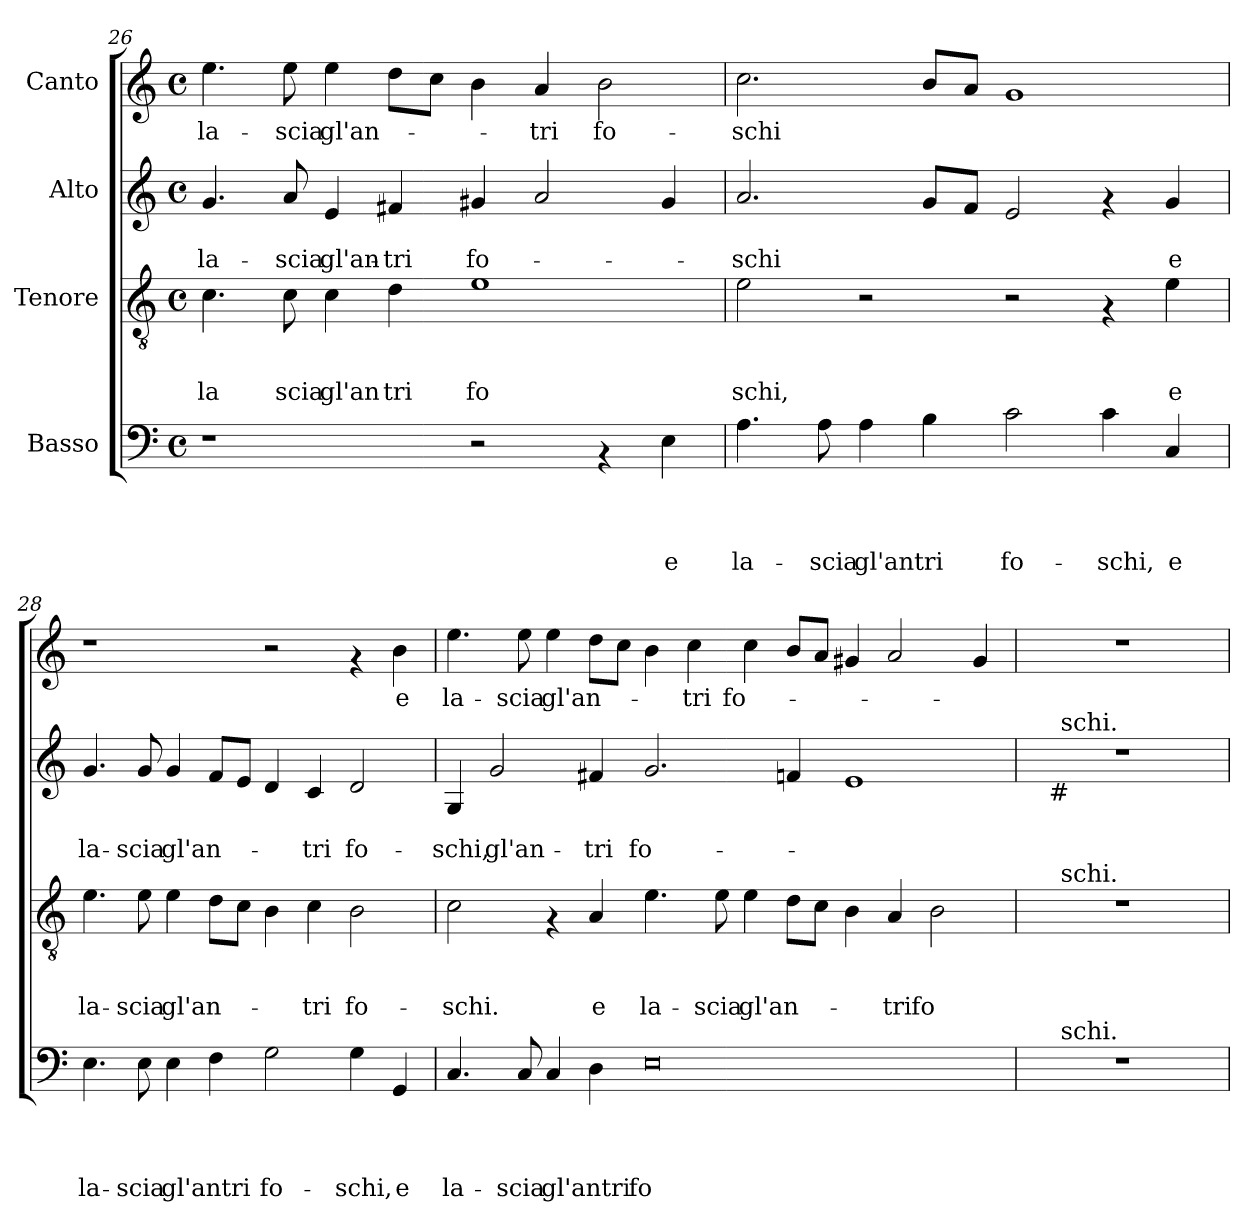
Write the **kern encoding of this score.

**kern	**text	**text	**text	**text	**kern	**text	**text	**text	**kern	**text	**text	**kern	**text
*part4	*part4	*part4	*part4	*part4	*part3	*part3	*part3	*part3	*part2	*part2	*part2	*part1	*part1
*staff4	*staff4	*staff4	*staff4	*staff4	*staff3	*staff3	*staff3	*staff3	*staff2	*staff2	*staff2	*staff1	*staff1
*I"Basso	*	*	*	*	*I"Tenore	*	*	*	*I"Alto	*	*	*I"Canto	*
*clefF4	*	*	*	*	*clefGv2	*	*	*	*clefG2	*	*	*clefG2	*
*k[]	*	*	*	*	*k[]	*	*	*	*k[]	*	*	*k[]	*
*C:	*	*	*	*	*C:	*	*	*	*C:	*	*	*C:	*
*M4/4	*	*	*	*	*M4/4	*	*	*	*M4/4	*	*	*M4/4	*
*met(c)	*	*	*	*	*met(c)	*	*	*	*met(c)	*	*	*met(c)	*
=26	=26	=26	=26	=26	=26	=26	=26	=26	=26	=26	=26	=26	=26
!	!	!	!	!	!	!	!	!LO:LY:b	!	!	!LO:LY:b	!	!LO:LY:b
1r	.	.	.	.	4.c\	.	.	la	4.g/	.	la-	4.ee\	la-
!	!	!	!	!	!	!	!	!LO:LY:b	!	!	!LO:LY:b	!	!LO:LY:b
.	.	.	.	.	8c\	.	.	scia	8a/	.	-scia	8ee\	-scia
!	!	!	!	!	!	!	!	!LO:LY:b	!	!	!LO:LY:b	!	!LO:LY:b
.	.	.	.	.	4c\	.	.	gl'an	4e/	.	gl'an-	4ee\	gl'an-
!	!	!	!	!	!	!	!	!LO:LY:b	!	!	!LO:LY:b	!	!
.	.	.	.	.	4d\	.	.	tri	4f#X/	.	-tri	8dd\L	.
.	.	.	.	.	.	.	.	.	.	.	.	8cc\J	.
!	!	!	!	!	!	!	!	!LO:LY:b	!	!	!LO:LY:b	!	!
2r	.	.	.	.	1e	.	.	fo	4g#X/	.	fo-	4b\	.
!	!	!	!	!	!	!	!	!	!	!	!	!	!LO:LY:b
.	.	.	.	.	.	.	.	.	2a/	.	.	4a/	-tri
!	!	!	!	!	!	!	!	!	!	!	!	!	!LO:LY:b
4rAA	.	.	.	.	.	.	.	.	.	.	.	2b\	fo-
!	!	!	!	!LO:LY:b	!	!	!	!	!	!	!	!	!
4E\	.	.	.	e	.	.	.	.	4g#/	.	.	.	.
!!LO:PB:g=z
=27	=27	=27	=27	=27	=27	=27	=27	=27	=27	=27	=27	=27	=27
!	!	!	!	!LO:LY:b	!	!	!	!LO:LY:b	!	!	!LO:LY:b	!	!LO:LY:b
4.A\	.	.	.	la-	2e\	.	.	schi,	2.a/	.	-schi	2.cc\	-schi
!	!	!	!	!LO:LY:b	!	!	!	!	!	!	!	!	!
8A\	.	.	.	-scia	.	.	.	.	.	.	.	.	.
!	!	!	!	!LO:LY:b	!	!	!	!	!	!	!	!	!
4A\	.	.	.	gl'antri	2r	.	.	.	.	.	.	.	.
4B\	.	.	.	.	.	.	.	.	8g/L	.	.	8b/L	.
.	.	.	.	.	.	.	.	.	8f/J	.	.	8a/J	.
!	!	!	!	!LO:LY:b	!	!	!	!	!	!	!	!	!
2c\	.	.	.	fo-	2r	.	.	.	2e/	.	.	1g	.
!	!	!	!	!LO:LY:b	!	!	!	!	!	!	!	!	!
4c\	.	.	.	-schi,	4rF	.	.	.	4rf	.	.	.	.
!	!	!	!	!LO:LY:b	!	!	!	!LO:LY:b	!	!	!LO:LY:b	!	!
4C/	.	.	.	e	4e\	.	.	e	4g/	.	e	.	.
=28	=28	=28	=28	=28	=28	=28	=28	=28	=28	=28	=28	=28	=28
!	!	!	!	!LO:LY:b	!	!	!	!LO:LY:b	!	!	!LO:LY:b	!	!
4.E\	.	.	.	la-	4.e\	.	.	la-	4.g/	.	la-	1r	.
!	!	!	!	!LO:LY:b	!	!	!	!LO:LY:b	!	!	!LO:LY:b	!	!
8E\	.	.	.	-scia	8e\	.	.	-scia	8g/	.	-scia	.	.
!	!	!	!	!LO:LY:b	!	!	!	!LO:LY:b	!	!	!LO:LY:b	!	!
4E\	.	.	.	gl'antri	4e\	.	.	gl'an-	4g/	.	gl'an-	.	.
4F\	.	.	.	.	8d\L	.	.	.	8f/L	.	.	.	.
.	.	.	.	.	8c\J	.	.	.	8e/J	.	.	.	.
!	!	!	!	!LO:LY:b	!	!	!	!	!	!	!	!	!
2G\	.	.	.	fo-	4B\	.	.	.	4d/	.	.	2r	.
!	!	!	!	!	!	!	!	!LO:LY:b	!	!	!LO:LY:b	!	!
.	.	.	.	.	4c\	.	.	-tri	4c/	.	-tri	.	.
!	!	!	!	!LO:LY:b	!	!	!	!LO:LY:b	!	!	!LO:LY:b	!	!
4G\	.	.	.	-schi,	2B\	.	.	fo-	2d/	.	fo-	4rf	.
!	!	!	!	!LO:LY:b	!	!	!	!	!	!	!	!	!LO:LY:b
4GG/	.	.	.	e	.	.	.	.	.	.	.	4b\	e
=29	=29	=29	=29	=29	=29	=29	=29	=29	=29	=29	=29	=29	=29
!	!	!	!	!LO:LY:b	!	!	!	!LO:LY:b	!	!	!LO:LY:b	!	!LO:LY:b
4.C/	.	.	.	la-	2c\	.	.	-schi.	4G/	.	-schi,	4.ee\	la-
!	!	!	!	!	!	!	!	!	!	!	!LO:LY:b	!	!
.	.	.	.	.	.	.	.	.	2g/	.	gl'an-	.	.
!	!	!	!	!LO:LY:b	!	!	!	!	!	!	!	!	!LO:LY:b
8C/	.	.	.	-scia	.	.	.	.	.	.	.	8ee\	-scia
!	!	!	!	!LO:LY:b	!	!	!	!	!	!	!	!	!LO:LY:b
4C/	.	.	.	gl'antri	4rF	.	.	.	.	.	.	4ee\	gl'an-
!	!	!	!	!	!	!	!	!LO:LY:b	!	!	!LO:LY:b	!	!
4D\	.	.	.	.	4A/	.	.	e	4f#X/	.	-tri	8dd\L	.
.	.	.	.	.	.	.	.	.	.	.	.	8cc\J	.
!	!	!	!	!LO:LY:b	!	!	!	!LO:LY:b	!	!	!LO:LY:b	!	!
0E	.	.	.	fo-	4.e\	.	.	la-	2.g/	.	fo-	4b\	.
!	!	!	!	!	!	!	!	!	!	!	!	!	!LO:LY:b
.	.	.	.	.	.	.	.	.	.	.	.	4cc\	-tri
!	!	!	!	!	!	!	!	!LO:LY:b	!	!	!	!	!
.	.	.	.	.	8e\	.	.	-scia	.	.	.	.	.
!	!	!	!	!	!	!	!	!LO:LY:b	!	!	!	!	!LO:LY:b
.	.	.	.	.	4e\	.	.	gl'an-	.	.	.	4cc\	fo-
.	.	.	.	.	8d\L	.	.	.	4fn/	.	.	8b/L	.
.	.	.	.	.	8c\J	.	.	.	.	.	.	8a/J	.
.	.	.	.	.	4B\	.	.	.	1e	.	.	4g#X/	.
!	!	!	!	!	!	!	!	!LO:LY:b	!	!	!	!	!
.	.	.	.	.	4A/	.	.	-tri	.	.	.	2a/	.
!	!	!	!	!	!	!	!	!LO:LY:b	!	!	!	!	!
.	.	.	.	.	2B\	.	.	fo-	.	.	.	.	.
.	.	.	.	.	.	.	.	.	.	.	.	4g#/	.
=30	=30	=30	=30	=30	=30	=30	=30	=30	=30	=30	=30	=30	=30
*^	*	*	*	*	*^	*	*	*	*^	*	*	*	*
*	*	*	*	*	*	*	*	*	*	*	*	*^	*	*	*	*
1r	16..ryy	.	.	.	.	1r	16..ryy	.	.	.	1r	16ryy	16..ryy	.	.	1r	.
.	.	.	.	.	.	.	.	.	.	.	.	64ryy	.	.	.	.	.
!	!	!	!	!	!	!	!	!	!	!	!	!LO:TX:b:t=#	!	!	!	!	!
.	.	.	.	.	.	.	.	.	.	.	.	2ryy	.	.	.	.	.
!	!	!	!	!	!	!	!	!	!	!	!	!	!LO:TX:a:t=schi.	!	!	!	!
!	!	!	!	!	!	!	!LO:TX:a:t=schi.	!	!	!	!	!	!	!	!	!	!
!	!LO:TX:a:t=schi.	!	!	!	!	!	!	!	!	!	!	!	!	!	!	!	!
.	2ryy	.	.	.	.	.	2ryy	.	.	.	.	.	2ryy	.	.	.	.
.	.	.	.	.	.	.	.	.	.	.	.	4ryy	.	.	.	.	.
.	4ryy	.	.	.	.	.	4ryy	.	.	.	.	.	4ryy	.	.	.	.
.	.	.	.	.	.	.	.	.	.	.	.	8ryy	.	.	.	.	.
.	8ryy	.	.	.	.	.	8ryy	.	.	.	.	.	8ryy	.	.	.	.
.	.	.	.	.	.	.	.	.	.	.	.	32.ryy	.	.	.	.	.
.	64ryy	.	.	.	.	.	64ryy	.	.	.	.	.	64ryy	.	.	.	.
*v	*v	*	*	*	*	*	*	*	*	*	*v	*v	*v	*	*	*	*
*	*	*	*	*	*v	*v	*	*	*	*	*	*	*	*
=	=	=	=	=	=	=	=	=	=	=	=	=	=
*-	*-	*-	*-	*-	*-	*-	*-	*-	*-	*-	*-	*-	*-
